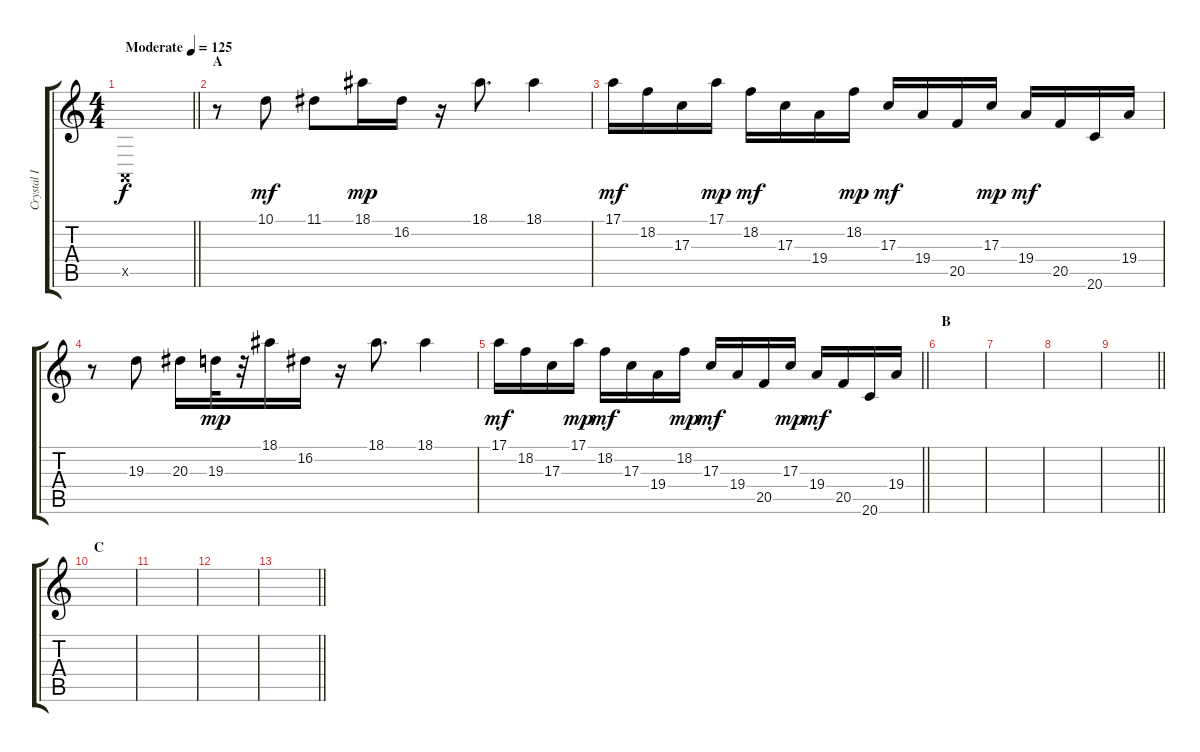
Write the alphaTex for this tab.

\track ("Crystal I" "Crystal I") {instrument fx4atmosphere}
\staff {score tabs}
\tuning (E4 B3 G3 D3 A2 E2) {hide}
\ts (4 4)
\tempo (125 "Moderate")
\clef g2
\barLineRight lightlight
\ks c
0.5{x}.1{dy f instrument fx4atmosphere} |
\section ("" "A")
r.8 10.1.8{dy mf} 11.1.8 18.1.16{dy mp} 16.2.16 r.16 18.1.8{d} 18.1.4 |
17.1.16{dy mf} 18.2.16 17.3.16 17.1.16{dy mp} 18.2.16{dy mf} 17.3.16 19.4.16 18.2.16{dy mp} 17.3.16{dy mf} 19.4.16 20.5.16 17.3.16{dy mp} 19.4.16{dy mf} 20.5.16 20.6.16 19.4.16 |
r.8 19.3.8 20.3.16 19.3.32{dy mp} r.32 18.1.16 16.2.16 r.16 18.1.8{d} 18.1.4 |
\barLineRight lightlight
17.1.16{dy mf} 18.2.16 17.3.16 17.1.16{dy mp} 18.2.16{dy mf} 17.3.16 19.4.16 18.2.16{dy mp} 17.3.16{dy mf} 19.4.16 20.5.16 17.3.16{dy mp} 19.4.16{dy mf} 20.5.16 20.6.16 19.4.16 |
\section ("" "B")
|
|
|
\barLineRight lightlight
|
\section ("" "C")
|
|
|
\barLineRight lightlight
